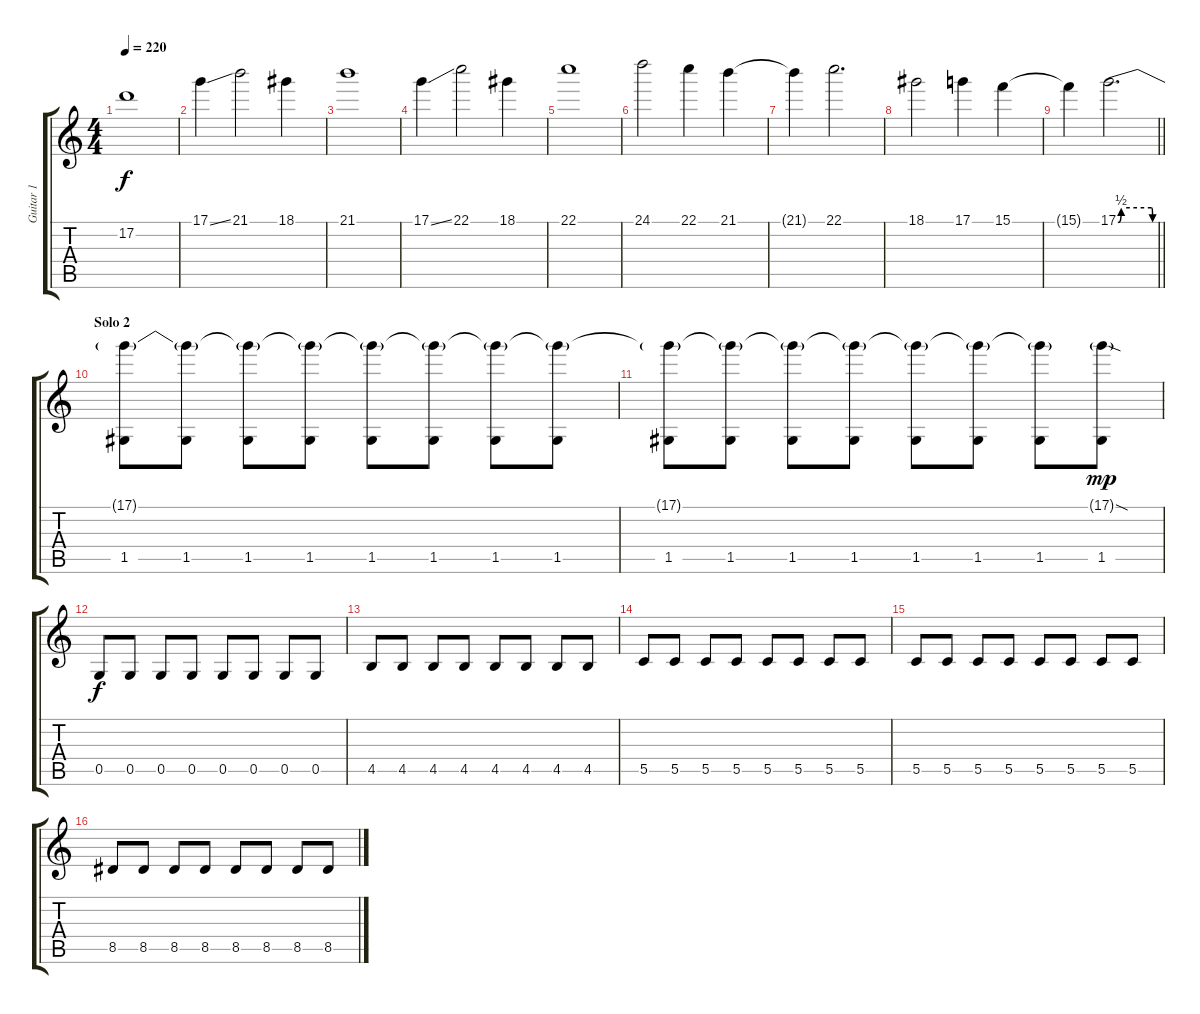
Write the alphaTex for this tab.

\track ("Guitar 1" "Guitar 1") {instrument distortionguitar}
\staff {score tabs}
\tuning (D4 A3 F3 C3 G2 D2) {hide}
\ts (4 4)
\tempo 220
\clef g2
\ks c
17.2{t}.1{dy f} |
17.1{ss}.4 21.1.2 18.1.4 |
21.1.1 |
17.1{ss}.4 22.1.2 18.1.4 |
22.1.1 |
24.1.2 22.1.4 21.1.4 |
21.1{t}.4 22.1.2{d} |
18.1.2 17.1.4 15.1.4 |
\barLineRight lightlight
15.1{t}.4 17.1{be (custom 0 0 5 2 55 2 57 0 60 0)}.2{d} |
\section ("" "Solo 2")
(17.1{t} 1.5).8 (17.1{t} 1.5).8 (17.1{t} 1.5).8 (17.1{t} 1.5).8 (17.1{t} 1.5).8 (17.1{t} 1.5).8 (17.1{t} 1.5).8 (17.1{t} 1.5).8 |
(17.1{t} 1.5).8 (17.1{t} 1.5).8 (17.1{t} 1.5).8 (17.1{t} 1.5).8 (17.1{t} 1.5).8 (17.1{t} 1.5).8 (17.1{t} 1.5).8 (17.1{sod g} 1.5).8{dy mp} |
0.5.8{dy f} 0.5.8 0.5.8 0.5.8 0.5.8 0.5.8 0.5.8 0.5.8 |
4.5.8 4.5.8 4.5.8 4.5.8 4.5.8 4.5.8 4.5.8 4.5.8 |
5.5.8 5.5.8 5.5.8 5.5.8 5.5.8 5.5.8 5.5.8 5.5.8 |
5.5.8 5.5.8 5.5.8 5.5.8 5.5.8 5.5.8 5.5.8 5.5.8 |
8.5.8 8.5.8 8.5.8 8.5.8 8.5.8 8.5.8 8.5.8 8.5.8
